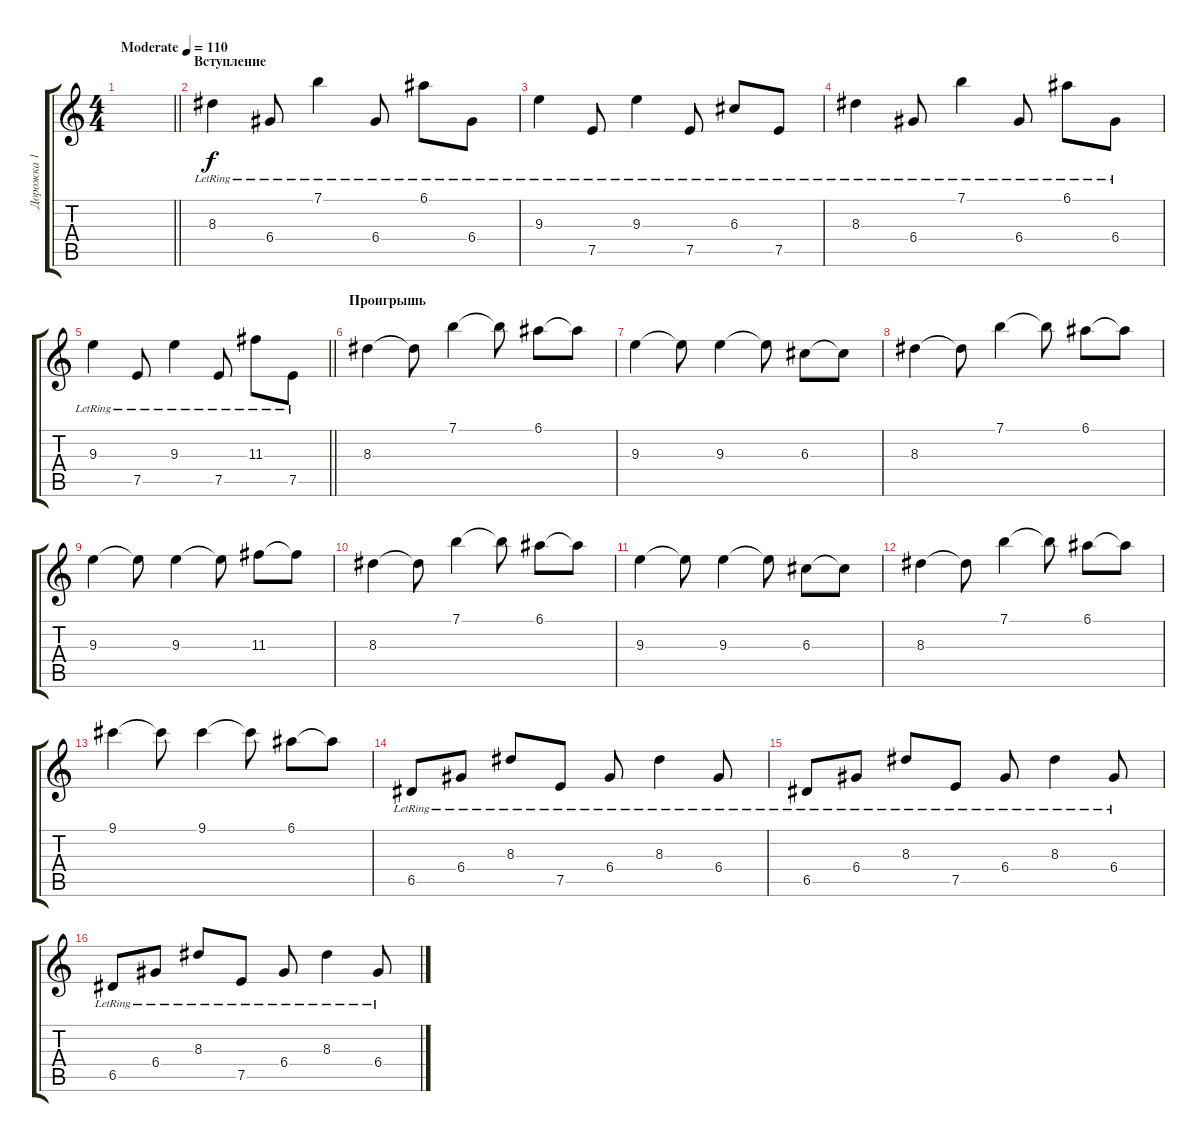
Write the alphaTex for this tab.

\track ("Дорожка 1" "Дорожка 1") {instrument electricguitarjazz}
\staff {score tabs}
\tuning (E4 B3 G3 D3 A2 E2) {hide}
\ts (4 4)
\tempo (110 "Moderate")
\clef g2
\barLineRight lightlight
\ks c
|
\section ("" "Вступление")
8.3{lr}.4 6.4{lr}.8 7.1{lr}.4 6.4{lr}.8 6.1{lr}.8 6.4{lr}.8 |
9.3{lr}.4 7.5{lr}.8 9.3{lr}.4 7.5{lr}.8 6.3{lr}.8 7.5{lr}.8 |
8.3{lr}.4 6.4{lr}.8 7.1{lr}.4 6.4{lr}.8 6.1{lr}.8 6.4{lr}.8 |
\barLineRight lightlight
9.3{lr}.4 7.5{lr}.8 9.3{lr}.4 7.5{lr}.8 11.3{lr}.8 7.5{lr}.8 |
\section ("" "Проигрышь")
8.3.4 8.3{t}.8 7.1.4 7.1{t}.8 6.1.8 6.1{t}.8 |
9.3.4 9.3{t}.8 9.3.4 9.3{t}.8 6.3.8 6.3{t}.8 |
8.3.4 8.3{t}.8 7.1.4 7.1{t}.8 6.1.8 6.1{t}.8 |
9.3.4 9.3{t}.8 9.3.4 9.3{t}.8 11.3.8 11.3{t}.8 |
8.3.4 8.3{t}.8 7.1.4 7.1{t}.8 6.1.8 6.1{t}.8 |
9.3.4 9.3{t}.8 9.3.4 9.3{t}.8 6.3.8 6.3{t}.8 |
8.3.4 8.3{t}.8 7.1.4 7.1{t}.8 6.1.8 6.1{t}.8 |
9.1.4 9.1{t}.8 9.1.4 9.1{t}.8 6.1.8 6.1{t}.8 |
6.5{lr}.8 6.4{lr}.8 8.3{lr}.8 7.5{lr}.8 6.4{lr}.8 8.3{lr}.4 6.4{lr}.8 |
6.5{lr}.8 6.4{lr}.8 8.3{lr}.8 7.5{lr}.8 6.4{lr}.8 8.3{lr}.4 6.4{lr}.8 |
6.5{lr}.8 6.4{lr}.8 8.3{lr}.8 7.5{lr}.8 6.4{lr}.8 8.3{lr}.4 6.4{lr}.8
